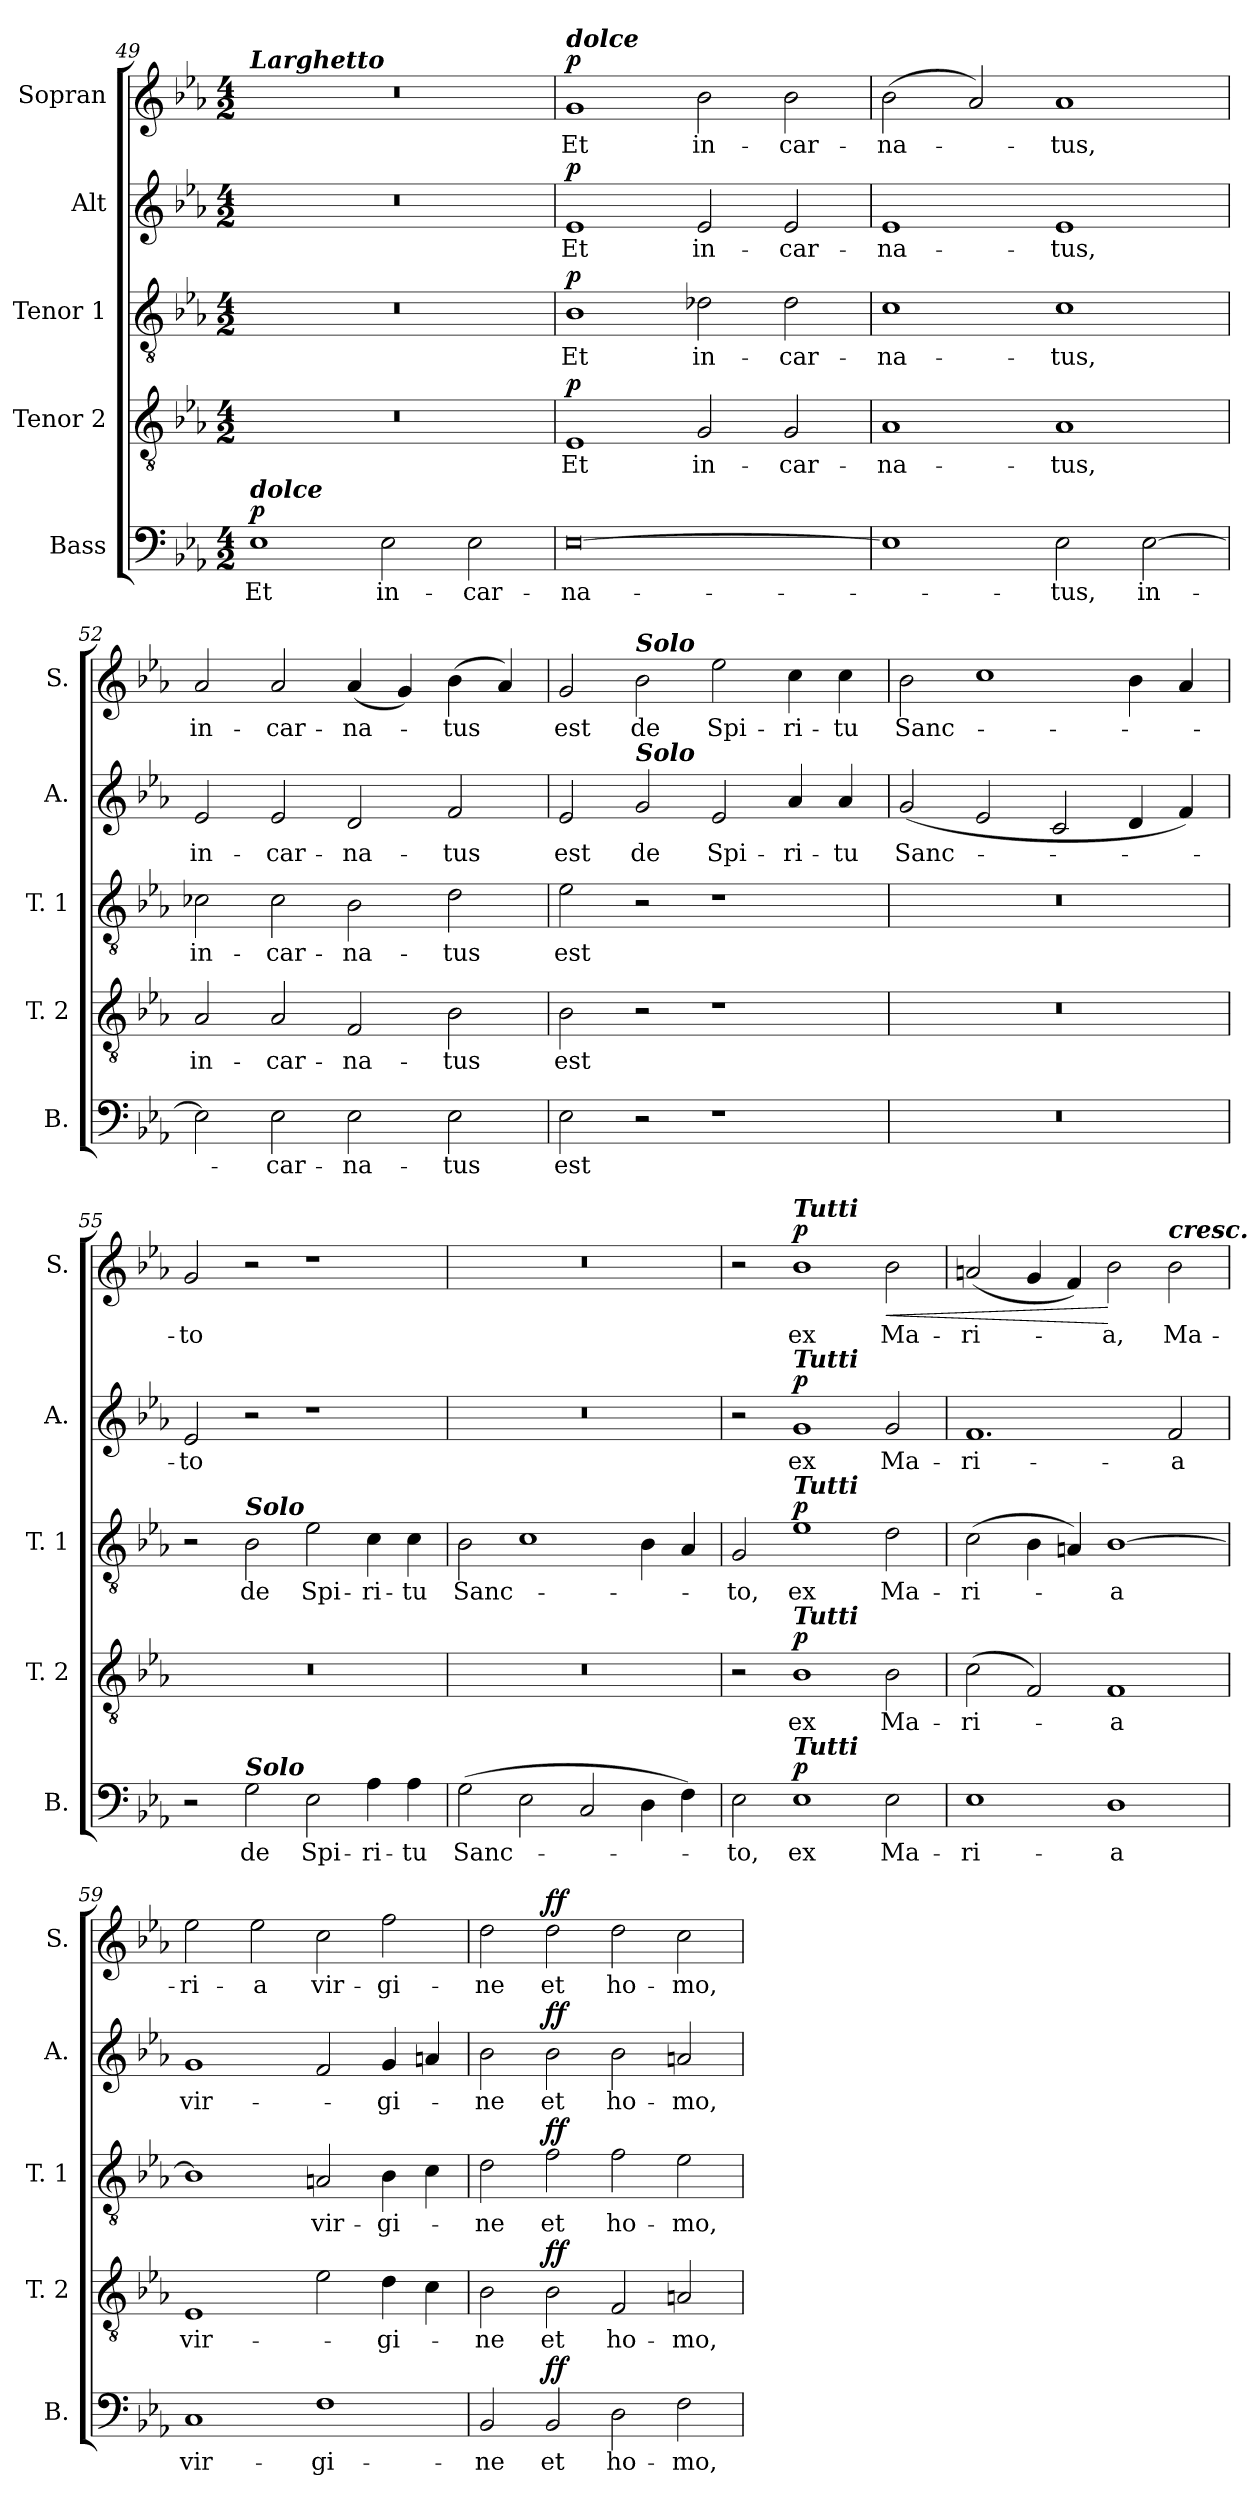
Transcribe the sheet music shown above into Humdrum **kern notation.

**kern	**text	**dynam	**kern	**text	**dynam	**kern	**text	**dynam	**kern	**text	**dynam	**kern	**text	**dynam
*part5	*part5	*part5	*part4	*part4	*part4	*part3	*part3	*part3	*part2	*part2	*part2	*part1	*part1	*part1
*staff5	*staff5	*staff5	*staff4	*staff4	*staff4	*staff3	*staff3	*staff3	*staff2	*staff2	*staff2	*staff1	*staff1	*staff1
*I"Bass	*	*	*I"Tenor 2	*	*	*I"Tenor 1	*	*	*I"Alt	*	*	*I"Sopran	*	*
*I'B.	*	*	*I'T. 2	*	*	*I'T. 1	*	*	*I'A.	*	*	*I'S.	*	*
!!LO:PB:g=z
*clefF4	*	*	*clefGv2	*	*	*clefGv2	*	*	*clefG2	*	*	*clefG2	*	*
*k[b-e-a-]	*	*	*k[b-e-a-]	*	*	*k[b-e-a-]	*	*	*k[b-e-a-]	*	*	*k[b-e-a-]	*	*
*E-:	*	*	*E-:	*	*	*E-:	*	*	*E-:	*	*	*E-:	*	*
*M4/2	*	*	*M4/2	*	*	*M4/2	*	*	*M4/2	*	*	*M4/2	*	*
=49	=49	=49	=49	=49	=49	=49	=49	=49	=49	=49	=49	=49	=49	=49
!	!	!	!	!	!	!	!	!	!	!	!	!LO:TX:a:Bi:t=Larghetto	!	!
!LO:TX:a:Bi:t=dolce	!	!	!	!	!	!	!	!	!	!	!	!	!	!
!	!LO:LY:b	!LO:DY:a	!	!	!	!	!	!	!	!	!	!	!	!
1E-	Et	p	0r	.	.	0r	.	.	0r	.	.	0r	.	.
!	!LO:LY:b	!	!	!	!	!	!	!	!	!	!	!	!	!
2E-\	in-	.	.	.	.	.	.	.	.	.	.	.	.	.
!	!LO:LY:b	!	!	!	!	!	!	!	!	!	!	!	!	!
2E-\	-car-	.	.	.	.	.	.	.	.	.	.	.	.	.
=50	=50	=50	=50	=50	=50	=50	=50	=50	=50	=50	=50	=50	=50	=50
!	!	!	!	!	!	!	!	!	!	!	!	!LO:TX:a:Bi:t=dolce	!	!
!	!LO:LY:b	!	!	!LO:LY:b	!LO:DY:a	!	!LO:LY:b	!LO:DY:a	!	!LO:LY:b	!LO:DY:a	!	!LO:LY:b	!LO:DY:a
[0E-	-na-	.	1E-	Et	p	1B-	Et	p	1e-	Et	p	1g	Et	p
!	!	!	!	!LO:LY:b	!	!	!LO:LY:b	!	!	!LO:LY:b	!	!	!LO:LY:b	!
.	.	.	2G/	in-	.	2d-X\	in-	.	2e-/	in-	.	2b-\	in-	.
!	!	!	!	!LO:LY:b	!	!	!LO:LY:b	!	!	!LO:LY:b	!	!	!LO:LY:b	!
.	.	.	2G/	-car-	.	2d-\	-car-	.	2e-/	-car-	.	2b-\	-car-	.
=51	=51	=51	=51	=51	=51	=51	=51	=51	=51	=51	=51	=51	=51	=51
!	!	!	!	!LO:LY:b	!	!	!LO:LY:b	!	!	!LO:LY:b	!	!	!LO:LY:b	!
1E-]	.	.	1A-	-na-	.	1c	-na-	.	1e-	-na-	.	(>2b-\	-na-	.
.	.	.	.	.	.	.	.	.	.	.	.	2a-/)	.	.
!	!LO:LY:b	!	!	!LO:LY:b	!	!	!LO:LY:b	!	!	!LO:LY:b	!	!	!LO:LY:b	!
2E-\	-tus,	.	1A-	-tus,	.	1c	-tus,	.	1e-	-tus,	.	1a-	-tus,	.
!	!LO:LY:b	!	!	!	!	!	!	!	!	!	!	!	!	!
[2E-\	in-	.	.	.	.	.	.	.	.	.	.	.	.	.
=52	=52	=52	=52	=52	=52	=52	=52	=52	=52	=52	=52	=52	=52	=52
!	!	!	!	!LO:LY:b	!	!	!LO:LY:b	!	!	!LO:LY:b	!	!	!LO:LY:b	!
2E-\]	.	.	2A-/	in-	.	2c-X\	in-	.	2e-/	in-	.	2a-/	in-	.
!	!LO:LY:b	!	!	!LO:LY:b	!	!	!LO:LY:b	!	!	!LO:LY:b	!	!	!LO:LY:b	!
2E-\	-car-	.	2A-/	-car-	.	2c-\	-car-	.	2e-/	-car-	.	2a-/	-car-	.
!	!LO:LY:b	!	!	!LO:LY:b	!	!	!LO:LY:b	!	!	!LO:LY:b	!	!	!LO:LY:b	!
2E-\	-na-	.	2F/	-na-	.	2B-\	-na-	.	2d/	-na-	.	(<4a-/	-na-	.
.	.	.	.	.	.	.	.	.	.	.	.	4g/)	.	.
!	!LO:LY:b	!	!	!LO:LY:b	!	!	!LO:LY:b	!	!	!LO:LY:b	!	!	!LO:LY:b	!
2E-\	-tus	.	2B-\	-tus	.	2d\	-tus	.	2f/	-tus	.	(>4b-\	-tus	.
.	.	.	.	.	.	.	.	.	.	.	.	4a-/)	.	.
!!LO:LB:g=z
=53	=53	=53	=53	=53	=53	=53	=53	=53	=53	=53	=53	=53	=53	=53
!	!LO:LY:b	!	!	!LO:LY:b	!	!	!LO:LY:b	!	!	!LO:LY:b	!	!	!LO:LY:b	!
2E-\	est	.	2B-\	est	.	2e-\	est	.	2e-/	est	.	2g/	est	.
!	!	!	!	!	!	!	!	!	!	!	!	!LO:TX:a:Bi:t=Solo	!	!
!	!	!	!	!	!	!	!	!	!LO:TX:a:Bi:t=Solo	!	!	!	!	!
!	!	!	!	!	!	!	!	!	!	!LO:LY:b	!	!	!LO:LY:b	!
2r	.	.	2r	.	.	2r	.	.	2g/	de	.	2b-\	de	.
!	!	!	!	!	!	!	!	!	!	!LO:LY:b	!	!	!LO:LY:b	!
1r	.	.	1r	.	.	1r	.	.	2e-/	Spi-	.	2ee-\	Spi-	.
!	!	!	!	!	!	!	!	!	!	!LO:LY:b	!	!	!LO:LY:b	!
.	.	.	.	.	.	.	.	.	4a-/	-ri-	.	4cc\	-ri-	.
!	!	!	!	!	!	!	!	!	!	!LO:LY:b	!	!	!LO:LY:b	!
.	.	.	.	.	.	.	.	.	4a-/	-tu	.	4cc\	-tu	.
=54	=54	=54	=54	=54	=54	=54	=54	=54	=54	=54	=54	=54	=54	=54
!	!	!	!	!	!	!	!	!	!	!LO:LY:b	!	!	!LO:LY:b	!
0r	.	.	0r	.	.	0r	.	.	(<2g/	Sanc-	.	2b-\	Sanc-	.
.	.	.	.	.	.	.	.	.	2e-/	.	.	1cc	.	.
.	.	.	.	.	.	.	.	.	2c/	.	.	.	.	.
.	.	.	.	.	.	.	.	.	4d/	.	.	4b-\	.	.
.	.	.	.	.	.	.	.	.	4f/)	.	.	4a-/	.	.
=55	=55	=55	=55	=55	=55	=55	=55	=55	=55	=55	=55	=55	=55	=55
!	!	!	!	!	!	!	!	!	!	!LO:LY:b	!	!	!LO:LY:b	!
2r	.	.	0r	.	.	2r	.	.	2e-/	-to	.	2g/	-to	.
!	!	!	!	!	!	!LO:TX:a:Bi:t=Solo	!	!	!	!	!	!	!	!
!LO:TX:a:Bi:t=Solo	!	!	!	!	!	!	!	!	!	!	!	!	!	!
!	!LO:LY:b	!	!	!	!	!	!LO:LY:b	!	!	!	!	!	!	!
2G\	de	.	.	.	.	2B-\	de	.	2r	.	.	2r	.	.
!	!LO:LY:b	!	!	!	!	!	!LO:LY:b	!	!	!	!	!	!	!
2E-\	Spi-	.	.	.	.	2e-\	Spi-	.	1r	.	.	1r	.	.
!	!LO:LY:b	!	!	!	!	!	!LO:LY:b	!	!	!	!	!	!	!
4A-\	-ri-	.	.	.	.	4c\	-ri-	.	.	.	.	.	.	.
!	!LO:LY:b	!	!	!	!	!	!LO:LY:b	!	!	!	!	!	!	!
4A-\	-tu	.	.	.	.	4c\	-tu	.	.	.	.	.	.	.
=56	=56	=56	=56	=56	=56	=56	=56	=56	=56	=56	=56	=56	=56	=56
!	!LO:LY:b	!	!	!	!	!	!LO:LY:b	!	!	!	!	!	!	!
(>2G\	Sanc-	.	0r	.	.	2B-\	Sanc-	.	0r	.	.	0r	.	.
2E-\	.	.	.	.	.	1c	.	.	.	.	.	.	.	.
2C/	.	.	.	.	.	.	.	.	.	.	.	.	.	.
4D\	.	.	.	.	.	4B-\	.	.	.	.	.	.	.	.
4F\)	.	.	.	.	.	4A-/	.	.	.	.	.	.	.	.
!!LO:PB:g=z
=57	=57	=57	=57	=57	=57	=57	=57	=57	=57	=57	=57	=57	=57	=57
!	!LO:LY:b	!	!	!	!	!	!LO:LY:b	!	!	!	!	!	!	!
2E-\	-to,	.	2r	.	.	2G/	-to,	.	2r	.	.	2r	.	.
!	!	!	!	!	!	!	!	!	!	!	!	!LO:TX:a:Bi:t=Tutti	!	!
!	!	!	!	!	!	!	!	!	!LO:TX:a:Bi:t=Tutti	!	!	!	!	!
!	!	!	!	!	!	!LO:TX:a:Bi:t=Tutti	!	!	!	!	!	!	!	!
!	!	!	!LO:TX:a:Bi:t=Tutti	!	!	!	!	!	!	!	!	!	!	!
!LO:TX:a:Bi:t=Tutti	!	!	!	!	!	!	!	!	!	!	!	!	!	!
!	!LO:LY:b	!LO:DY:a	!	!LO:LY:b	!LO:DY:a	!	!LO:LY:b	!LO:DY:a	!	!LO:LY:b	!LO:DY:a	!	!LO:LY:b	!LO:DY:a
1E-	ex	p	1B-	ex	p	1e-	ex	p	1g	ex	p	1b-	ex	p
!	!LO:LY:b	!	!	!LO:LY:b	!	!	!LO:LY:b	!	!	!LO:LY:b	!	!	!LO:LY:b	!LO:HP:b
2E-\	Ma-	.	2B-\	Ma-	.	2d\	Ma-	.	2g/	Ma-	.	2b-\	Ma-	<
=58	=58	=58	=58	=58	=58	=58	=58	=58	=58	=58	=58	=58	=58	=58
!	!LO:LY:b	!	!	!LO:LY:b	!	!	!LO:LY:b	!	!	!LO:LY:b	!	!	!LO:LY:b	!
1E-	-ri-	.	(>2c\	-ri-	.	(>2c\	-ri-	.	1.f	-ri-	.	(<2an/	-ri-	.
.	.	.	2F/)	.	.	4B-\	.	.	.	.	.	4g/	.	.
.	.	.	.	.	.	4An/)	.	.	.	.	.	4f/)	.	.
!	!LO:LY:b	!	!	!LO:LY:b	!	!	!LO:LY:b	!	!	!	!	!	!LO:LY:b	!
1D	-a	.	1F	-a	.	[1B-	-a	.	.	.	.	2b-\	-a,	[
!	!	!	!	!	!	!	!	!	!	!	!	!LO:TX:a:Bi:t=cresc.	!	!
!	!	!	!	!	!	!	!	!	!	!LO:LY:b	!	!	!LO:LY:b	!
.	.	.	.	.	.	.	.	.	2f/	-a	.	2b-\	Ma-	.
=59	=59	=59	=59	=59	=59	=59	=59	=59	=59	=59	=59	=59	=59	=59
!	!LO:LY:b	!	!	!LO:LY:b	!	!	!	!	!	!LO:LY:b	!	!	!LO:LY:b	!
1C	vir-	.	1E-	vir-	.	1B-]	.	.	1g	vir-	.	2ee-\	-ri-	.
!	!	!	!	!	!	!	!	!	!	!	!	!	!LO:LY:b	!
.	.	.	.	.	.	.	.	.	.	.	.	2ee-\	-a	.
!	!LO:LY:b	!	!	!	!	!	!LO:LY:b	!	!	!	!	!	!LO:LY:b	!
1F	-gi-	.	2e-\	.	.	2An/	vir-	.	2f/	.	.	2cc\	vir-	.
!	!	!	!	!LO:LY:b	!	!	!LO:LY:b	!	!	!LO:LY:b	!	!	!LO:LY:b	!
.	.	.	4d\	-gi-	.	4B-\	-gi-	.	4g/	-gi-	.	2ff\	-gi-	.
.	.	.	4c\	.	.	4c\	.	.	4an/	.	.	.	.	.
=60	=60	=60	=60	=60	=60	=60	=60	=60	=60	=60	=60	=60	=60	=60
!	!LO:LY:b	!	!	!LO:LY:b	!	!	!LO:LY:b	!	!	!LO:LY:b	!	!	!LO:LY:b	!
2BB-/	-ne	.	2B-\	-ne	.	2d\	-ne	.	2b-\	-ne	.	2dd\	-ne	.
!	!LO:LY:b	!LO:DY:a	!	!LO:LY:b	!LO:DY:a	!	!LO:LY:b	!LO:DY:a	!	!LO:LY:b	!LO:DY:a	!	!LO:LY:b	!LO:DY:a
2BB-/	et	ff	2B-\	et	ff	2f\	et	ff	2b-\	et	ff	2dd\	et	ff
!	!LO:LY:b	!	!	!LO:LY:b	!	!	!LO:LY:b	!	!	!LO:LY:b	!	!	!LO:LY:b	!
2D\	ho-	.	2F/	ho-	.	2f\	ho-	.	2b-\	ho-	.	2dd\	ho-	.
!	!LO:LY:b	!	!	!LO:LY:b	!	!	!LO:LY:b	!	!	!LO:LY:b	!	!	!LO:LY:b	!
2F\	-mo,	.	2An/	-mo,	.	2e-\	-mo,	.	2an/	-mo,	.	2cc\	-mo,	.
=	=	=	=	=	=	=	=	=	=	=	=	=	=	=
*-	*-	*-	*-	*-	*-	*-	*-	*-	*-	*-	*-	*-	*-	*-
